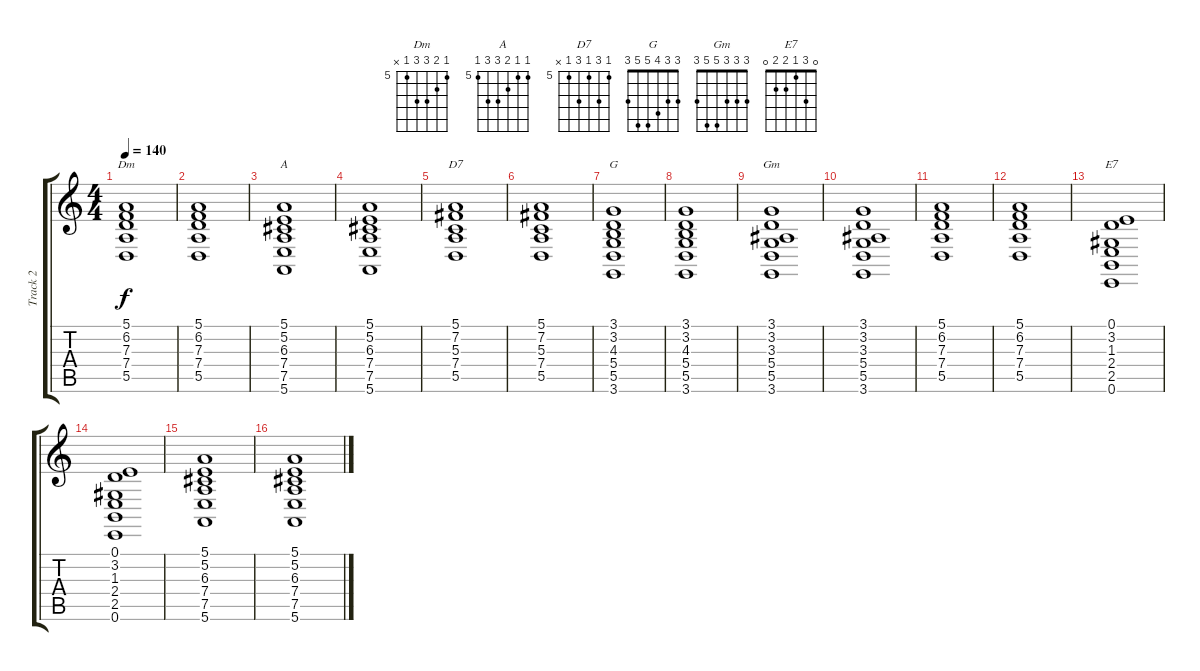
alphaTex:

\track ("Track 2" "Track 2") {instrument acousticgrandpiano}
\staff {score tabs}
\tuning (E4 B3 G3 D3 A2 E2) {hide}
\chord ("Dm" 5 6 7 7 5 x) {firstfret 5}
\chord ("A" 5 5 6 7 7 5) {firstfret 5}
\chord ("D7" 5 7 5 7 5 x) {firstfret 5}
\chord ("G" 3 3 4 5 5 3)
\chord ("Gm" 3 3 3 5 5 3)
\chord ("E7" 0 3 1 2 2 0)
\ts (4 4)
\tempo 140
\clef g2
\ks c
(5.1 6.2 7.3 7.4 5.5).1{ch "Dm" dy f instrument acousticgrandpiano} |
(5.1 6.2 7.3 7.4 5.5).1 |
(5.1 5.2 6.3 7.4 7.5 5.6).1{ch "A"} |
(5.1 5.2 6.3 7.4 7.5 5.6).1 |
(5.1 7.2 5.3 7.4 5.5).1{ch "D7"} |
(5.1 7.2 5.3 7.4 5.5).1 |
(3.1 3.2 4.3 5.4 5.5 3.6).1{ch "G"} |
(3.1 3.2 4.3 5.4 5.5 3.6).1 |
(3.1 3.2 3.3 5.4 5.5 3.6).1{ch "Gm"} |
(3.1 3.2 3.3 5.4 5.5 3.6).1 |
(5.1 6.2 7.3 7.4 5.5).1 |
(5.1 6.2 7.3 7.4 5.5).1 |
(0.1 3.2 1.3 2.4 2.5 0.6).1{ch "E7"} |
(0.1 3.2 1.3 2.4 2.5 0.6).1 |
(5.1 5.2 6.3 7.4 7.5 5.6).1 |
(5.1 5.2 6.3 7.4 7.5 5.6).1
